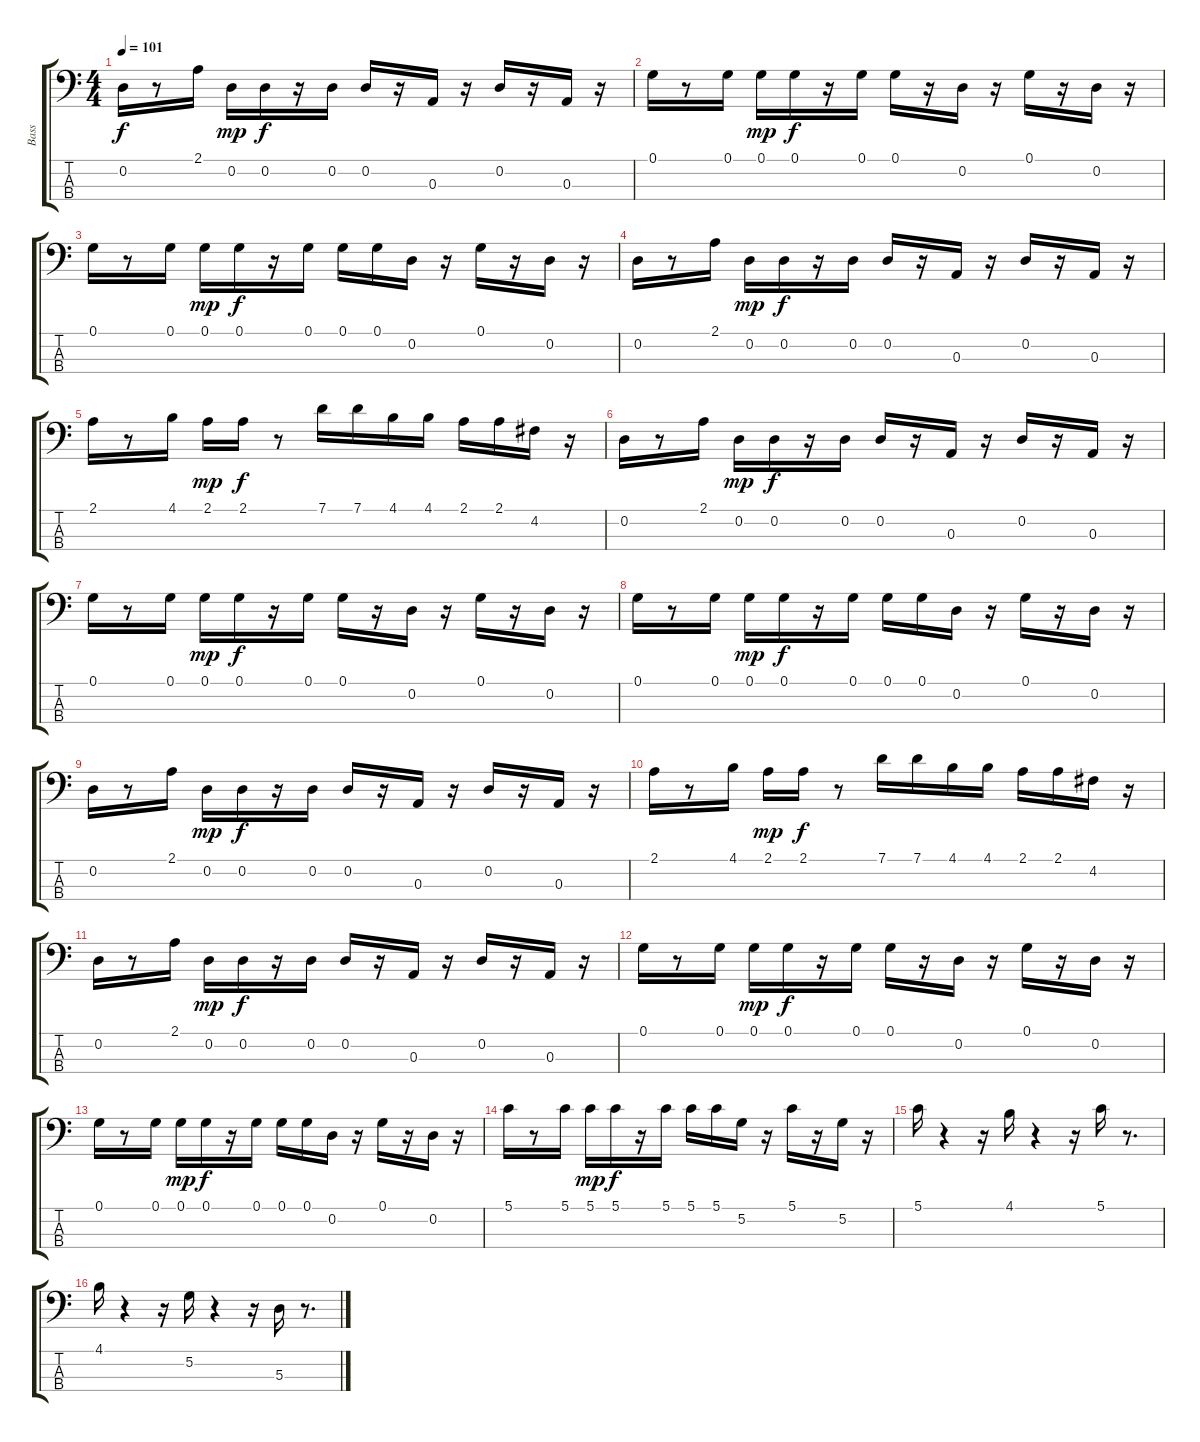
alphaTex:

\track ("Bass" "Bass") {instrument electricbasspick}
\staff {score tabs}
\tuning (G2 D2 A1 E1) {hide}
\ts (4 4)
\tempo 101
\clef f4
\ks c
0.2.16{dy f} r.8 2.1.16 0.2.16{dy mp} 0.2.16{dy f} r.16 0.2.16 0.2.16 r.16 0.3.16 r.16 0.2.16 r.16 0.3.16 r.16 |
0.1.16 r.8 0.1.16 0.1.16{dy mp} 0.1.16{dy f} r.16 0.1.16 0.1.16 r.16 0.2.16 r.16 0.1.16 r.16 0.2.16 r.16 |
0.1.16 r.8 0.1.16 0.1.16{dy mp} 0.1.16{dy f} r.16 0.1.16 0.1.16 0.1.16 0.2.16 r.16 0.1.16 r.16 0.2.16 r.16 |
0.2.16 r.8 2.1.16 0.2.16{dy mp} 0.2.16{dy f} r.16 0.2.16 0.2.16 r.16 0.3.16 r.16 0.2.16 r.16 0.3.16 r.16 |
2.1.16 r.8 4.1.16 2.1.16{dy mp} 2.1.16{dy f} r.8 7.1.16 7.1.16 4.1.16 4.1.16 2.1.16 2.1.16 4.2.16 r.16 |
0.2.16 r.8 2.1.16 0.2.16{dy mp} 0.2.16{dy f} r.16 0.2.16 0.2.16 r.16 0.3.16 r.16 0.2.16 r.16 0.3.16 r.16 |
0.1.16 r.8 0.1.16 0.1.16{dy mp} 0.1.16{dy f} r.16 0.1.16 0.1.16 r.16 0.2.16 r.16 0.1.16 r.16 0.2.16 r.16 |
0.1.16 r.8 0.1.16 0.1.16{dy mp} 0.1.16{dy f} r.16 0.1.16 0.1.16 0.1.16 0.2.16 r.16 0.1.16 r.16 0.2.16 r.16 |
0.2.16 r.8 2.1.16 0.2.16{dy mp} 0.2.16{dy f} r.16 0.2.16 0.2.16 r.16 0.3.16 r.16 0.2.16 r.16 0.3.16 r.16 |
2.1.16 r.8 4.1.16 2.1.16{dy mp} 2.1.16{dy f} r.8 7.1.16 7.1.16 4.1.16 4.1.16 2.1.16 2.1.16 4.2.16 r.16 |
0.2.16 r.8 2.1.16 0.2.16{dy mp} 0.2.16{dy f} r.16 0.2.16 0.2.16 r.16 0.3.16 r.16 0.2.16 r.16 0.3.16 r.16 |
0.1.16 r.8 0.1.16 0.1.16{dy mp} 0.1.16{dy f} r.16 0.1.16 0.1.16 r.16 0.2.16 r.16 0.1.16 r.16 0.2.16 r.16 |
0.1.16 r.8 0.1.16 0.1.16{dy mp} 0.1.16{dy f} r.16 0.1.16 0.1.16 0.1.16 0.2.16 r.16 0.1.16 r.16 0.2.16 r.16 |
5.1.16 r.8 5.1.16 5.1.16{dy mp} 5.1.16{dy f} r.16 5.1.16 5.1.16 5.1.16 5.2.16 r.16 5.1.16 r.16 5.2.16 r.16 |
5.1.16 r.4 r.16 4.1.16 r.4 r.16 5.1.16 r.8{d} |
4.1.16 r.4 r.16 5.2.16 r.4 r.16 5.3.16 r.8{d}
